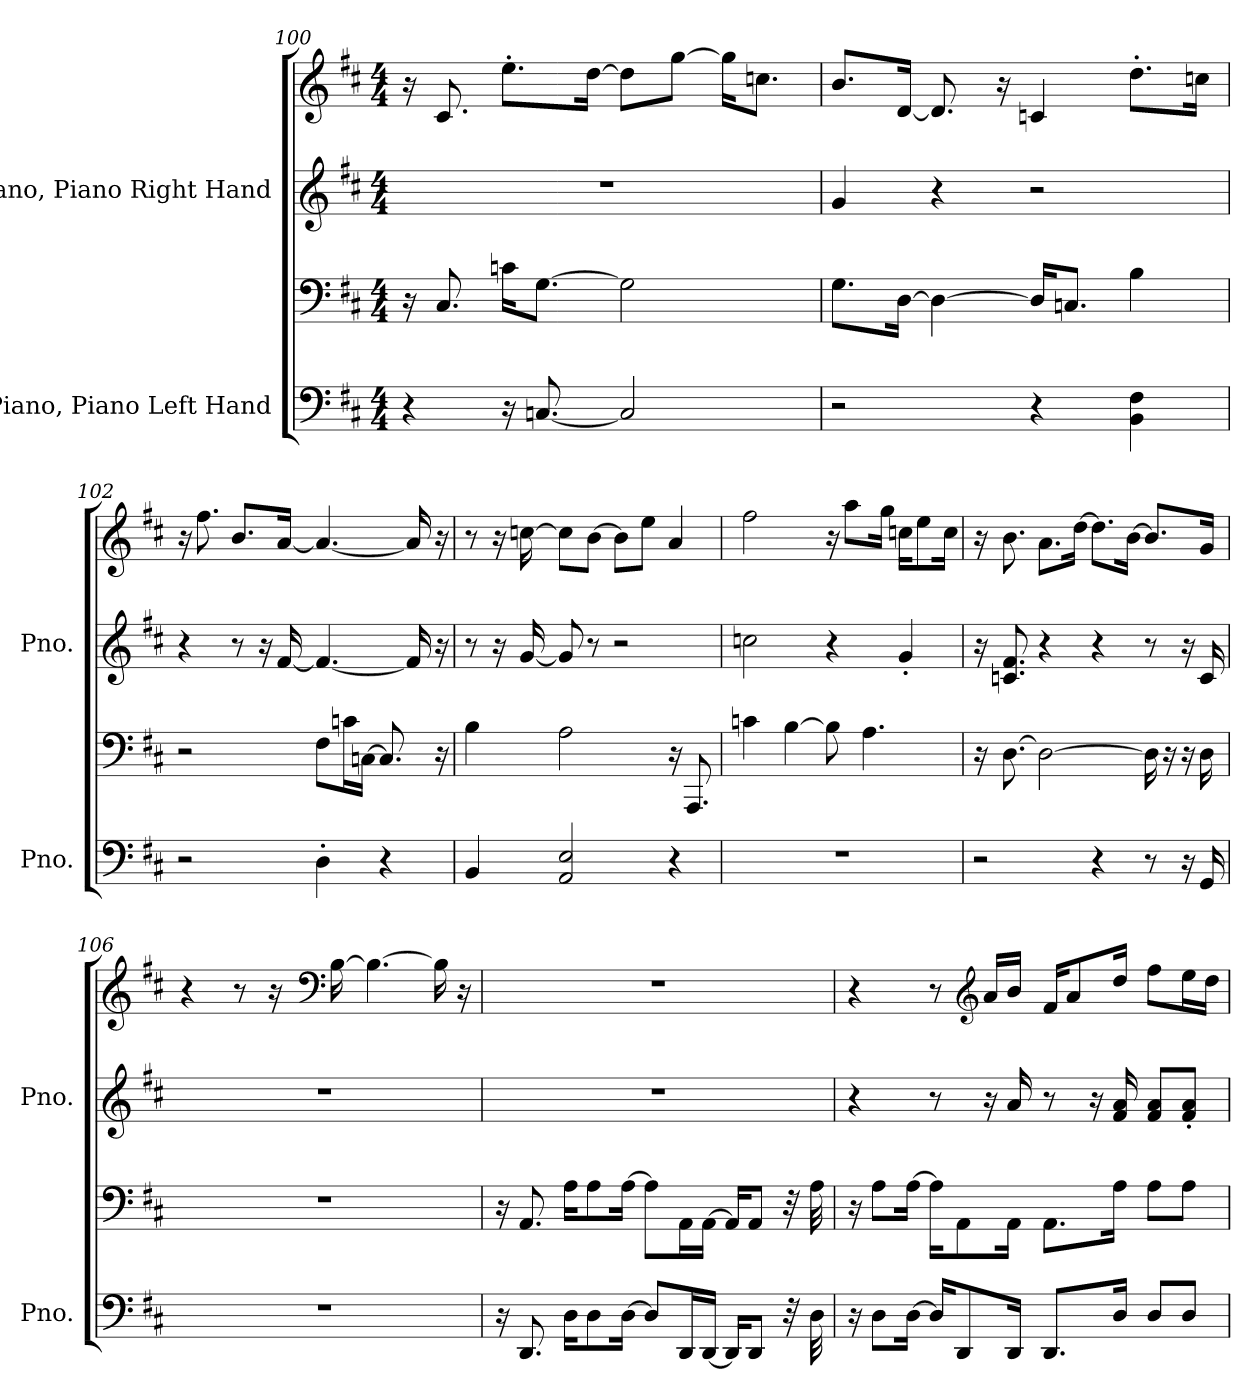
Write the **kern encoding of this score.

**kern	**kern	**kern	**kern
*part2	*part2	*part1	*part1
*staff4	*staff3	*staff2	*staff1
*I"Piano, Piano Left Hand	*	*I"Piano, Piano Right Hand	*
*I'Pno.	*	*I'Pno.	*
*clefF4	*clefF4	*clefG2	*clefG2
*k[f#c#]	*k[f#c#]	*k[f#c#]	*k[f#c#]
*M4/4	*M4/4	*M4/4	*M4/4
=100	=100	=100	=100
4r	16r	1r	16r
.	8.C#/	.	8.c#/
16r	16cn\KL	.	8.ee'\L
[8.Cn/	[8.G\J	.	.
.	.	.	[16dd\Jk
2C/]	2G\]	.	8dd\L]
.	.	.	[8gg\J
.	.	.	16gg\KL]
.	.	.	8.ccn\J
=101	=101	=101	=101
2r	8.G\L	4g/	8.b/L
.	[16D\Jk	.	[16d/Jk
.	4D\_	4r	8.d/]
.	.	.	16r
4r	16D/KL]	2r	4cn/
.	8.Cn/J	.	.
4BB\ 4F#\	4B\	.	8.dd'\L
.	.	.	16ccn\Jk
!!LO:LB:g=z
=102	=102	=102	=102
2r	2r	4r	16r
.	.	.	8.ff#\
.	.	8r	8.b/L
.	.	16r	.
.	.	[16f#/	[16a/Jk
4D'\	8F#\L	4.f#/_	4.a/_
.	16cn\L	.	.
.	[16Cn\JJ	.	.
4r	8.C/]	.	.
.	.	16f#/]	16a/]
.	16r	16r	16r
=103	=103	=103	=103
4BB/	4B\	8r	8r
.	.	16r	16r
.	.	[16g/	[16ccn\
2AA/ 2E/	2A\	8g/]	8cc\L]
.	.	8r	[8b\J
.	.	2r	8b\L]
.	.	.	8ee\J
4r	16r	.	4a/
.	8.AAA/	.	.
=104	=104	=104	=104
1r	4cn\	2ccn\	2ff#\
.	[4B\	.	.
.	8B\]	4r	16r
.	.	.	8aa\L
.	4.A\	.	.
.	.	.	16gg\Jk
.	.	4g'/	16ccn\KL
.	.	.	8ee\
.	.	.	16cc\Jk
!!LO:LB:g=z
=105	=105	=105	=105
2r	16r	16r	16r
.	[8.D\	8.cn/ 8.f#/	8.b\
.	2D\_	4r	8.a\L
.	.	.	[16dd\Jk
4r	.	4r	8.dd\L]
.	.	.	[16b\Jk
8r	16D\]	8r	8.b/L]
.	16r	.	.
16r	16r	16r	.
16GG/	16D\	16c/	16g/Jk
=106	=106	=106	=106
1r	1r	1r	4r
.	.	.	8r
.	.	.	16r
*	*	*	*clefF4
.	.	.	[16B\
.	.	.	4.B\_
.	.	.	16B\]
.	.	.	16r
=107	=107	=107	=107
16r	16r	1r	1r
8.DD/	8.AA/	.	.
16D\KL	16A\KL	.	.
8D\	8A\	.	.
[16D\Jk	[16A\Jk	.	.
8D/L]	8A\L]	.	.
16DD/L	16AA\L	.	.
[16DD/JJ	[16AA\JJ	.	.
16DD/KL]	16AA/KL]	.	.
8DD/J	8AA/J	.	.
32r	32r	.	.
32D\	32A\	.	.
!!LO:PB:g=z
=108	=108	=108	=108
16r	16r	4r	4r
8D\L	8A\L	.	.
[16D\Jk	[16A\Jk	.	.
16D/KL]	16A\KL]	8r	8r
8DD/	8AA\	.	.
*	*	*	*clefG2
.	.	16r	16a/LL
16DD/Jk	16AA\Jk	16a/	16b/JJ
8.DD/L	8.AA\L	8r	16f#/KL
.	.	.	8a/
.	.	16r	.
16D/Jk	16A\Jk	16f#/ 16a/	16dd/Jk
8D/L	8A\L	8f#/ 8a/L	8ff#\L
8D/J	8A\J	8f#/' 8a/'J	16ee\L
.	.	.	16dd\JJ
=	=	=	=
*-	*-	*-	*-
